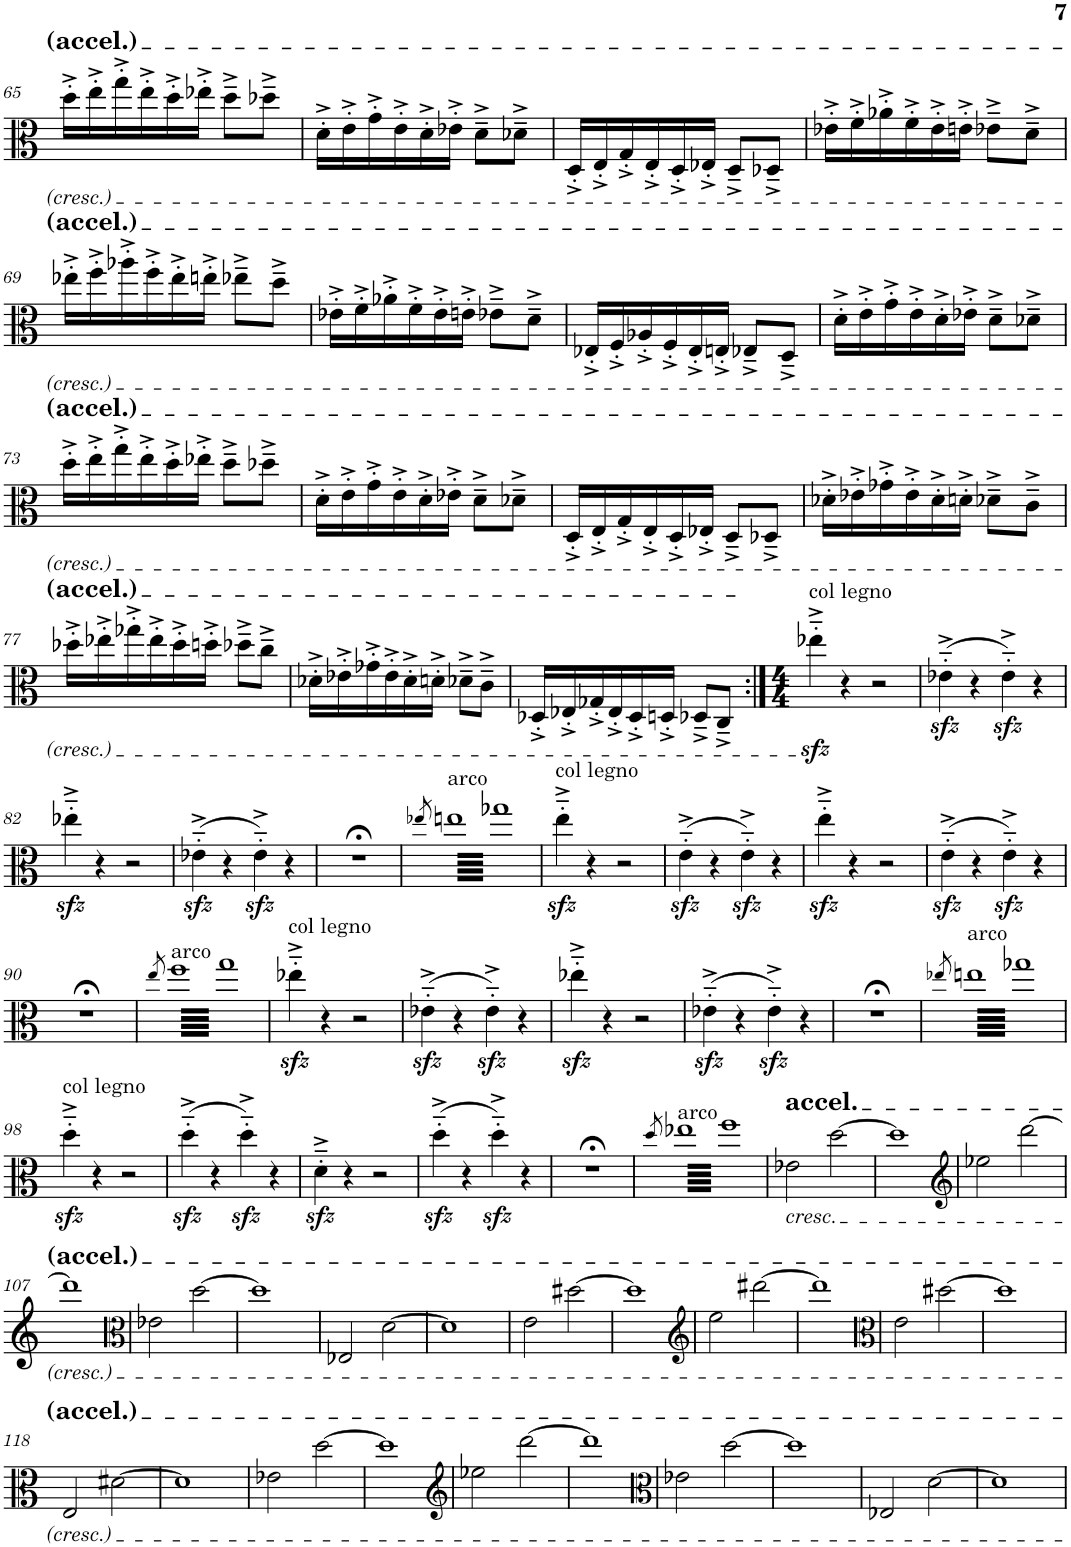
**kern
*part1
*staff1
*I"Viola
*I'Vla.
!!LO:PB:g=z
*clefC3
*k[]
*M5/8
=65
16dd'^\LL
16ee'^\
16gg'^\
16ee'^\
16dd'^\
16ee-X'^\JJ
8dd~^\L
8dd-X~^\J
=66
16d'^\LL
16e'^\
16g'^\
16e'^\
16d'^\
16e-X'^\JJ
8d~^\L
8d-X~^\J
=67
16D'^/LL
16E'^/
16G'^/
16E'^/
16D'^/
16E-X'^/JJ
8D~^/L
8D-X~^/J
=68
16e-X'^\LL
16f'^\
16a-X'^\
16f'^\
16e-'^\
16en'^\JJ
8e-X~^\L
8d~^\J
!!LO:LB:g=z
=69
16ee-X'^\LL
16ff'^\
16aa-X'^\
16ff'^\
16ee-'^\
16een'^\JJ
8ee-X~^\L
8dd~^\J
=70
16e-X'^\LL
16f'^\
16a-X'^\
16f'^\
16e-'^\
16en'^\JJ
8e-X~^\L
8d~^\J
=71
16E-X'^/LL
16F'^/
16A-X'^/
16F'^/
16E-'^/
16En'^/JJ
8E-X~^/L
8D~^/J
=72
16d'^\LL
16e'^\
16g'^\
16e'^\
16d'^\
16e-X'^\JJ
8d~^\L
8d-X~^\J
!!LO:LB:g=z
=73
16dd'^\LL
16ee'^\
16gg'^\
16ee'^\
16dd'^\
16ee-X'^\JJ
8dd~^\L
8dd-X~^\J
=74
16d'^\LL
16e'^\
16g'^\
16e'^\
16d'^\
16e-X'^\JJ
8d~^\L
8d-X~^\J
=75
16D'^/LL
16E'^/
16G'^/
16E'^/
16D'^/
16E-X'^/JJ
8D~^/L
8D-X~^/J
=76
16d-X'^\LL
16e-X'^\
16g-X'^\
16e-'^\
16d-'^\
16dn'^\JJ
8d-X~^\L
8c~^\J
!!LO:LB:g=z
=77
16dd-X'^\LL
16ee-X'^\
16gg-X'^\
16ee-'^\
16dd-'^\
16ddn'^\JJ
8dd-X~^\L
8cc~^\J
=78
16d-X'^\LL
16e-X'^\
16g-X'^\
16e-'^\
16d-'^\
16dn'^\JJ
8d-X~^\L
8c~^\J
=79
16D-X'^/LL
16E-X'^/
16G-X'^/
16E-'^/
16D-'^/
16Dn'^/JJ
8D-X~^/L
8C~^/J
=80:|!
*M4/4
!LO:TX:a:t=col legno
4ee-Xzz<'~^\
4r
2r
=81
(4e-Xzz<'~^\
4r
4e-zz<'~^\)
4r
!!LO:LB:g=z
=82
4ee-Xzz<'~^\
4r
2r
=83
(4e-Xzz<'~^\
4r
4e-zz<'~^\)
4r
=84
1r;<
=85
8qee-X/
!LO:TX:a:t=arco
*tremolo
128eenLLLLL
128gg-X
128een
128gg-X
128een
128gg-X
128een
128gg-X
128een
128gg-X
128een
128gg-X
128een
128gg-X
128een
128gg-X
128een
128gg-X
128een
128gg-X
128een
128gg-X
128een
128gg-X
128een
128gg-X
128een
128gg-X
128een
128gg-X
128een
128gg-X
128een
128gg-X
128een
128gg-X
128een
128gg-X
128een
128gg-X
128een
128gg-X
128een
128gg-X
128een
128gg-X
128een
128gg-X
128een
128gg-X
128een
128gg-X
128een
128gg-X
128een
128gg-X
128een
128gg-X
128een
128gg-X
128een
128gg-X
128een
128gg-X
128een
128gg-X
128een
128gg-X
128een
128gg-X
128een
128gg-X
128een
128gg-X
128een
128gg-X
128een
128gg-X
128een
128gg-X
128een
128gg-X
128een
128gg-X
128een
128gg-X
128een
128gg-X
128een
128gg-X
128een
128gg-X
128een
128gg-X
128een
128gg-X
128een
128gg-X
128een
128gg-X
128een
128gg-X
128een
128gg-X
128een
128gg-X
128een
128gg-X
128een
128gg-X
128een
128gg-X
128een
128gg-X
128een
128gg-X
128een
128gg-X
128een
128gg-X
128een
128gg-X
128een
128gg-X
128een
128gg-X
128een
128gg-XJJJJJ
*Xtremolo
=86
!LO:TX:a:t=col legno
4eezz<'~^\
.
.
.
.
.
.
.
.
.
.
.
.
.
.
.
.
.
.
.
.
.
.
.
.
.
.
.
.
.
.
.
4r
.
.
.
.
.
.
.
.
.
.
.
.
.
.
.
.
.
.
.
.
.
.
.
.
.
.
.
.
.
.
.
2r
=87
(4ezz<'~^\
4r
4ezz<'~^\)
4r
=88
4eezz<'~^\
4r
2r
=89
(4ezz<'~^\
4r
4ezz<'~^\)
4r
!!LO:LB:g=z
=90
1r;<
=91
8qee/
!LO:TX:a:t=arco
*tremolo
128ffLLLLL
128gg
128ff
128gg
128ff
128gg
128ff
128gg
128ff
128gg
128ff
128gg
128ff
128gg
128ff
128gg
128ff
128gg
128ff
128gg
128ff
128gg
128ff
128gg
128ff
128gg
128ff
128gg
128ff
128gg
128ff
128gg
128ff
128gg
128ff
128gg
128ff
128gg
128ff
128gg
128ff
128gg
128ff
128gg
128ff
128gg
128ff
128gg
128ff
128gg
128ff
128gg
128ff
128gg
128ff
128gg
128ff
128gg
128ff
128gg
128ff
128gg
128ff
128gg
128ff
128gg
128ff
128gg
128ff
128gg
128ff
128gg
128ff
128gg
128ff
128gg
128ff
128gg
128ff
128gg
128ff
128gg
128ff
128gg
128ff
128gg
128ff
128gg
128ff
128gg
128ff
128gg
128ff
128gg
128ff
128gg
128ff
128gg
128ff
128gg
128ff
128gg
128ff
128gg
128ff
128gg
128ff
128gg
128ff
128gg
128ff
128gg
128ff
128gg
128ff
128gg
128ff
128gg
128ff
128gg
128ff
128gg
128ff
128gg
128ff
128gg
128ff
128ggJJJJJ
*Xtremolo
=92
!LO:TX:a:t=col legno
4ee-Xzz<'~^\
.
.
.
.
.
.
.
.
.
.
.
.
.
.
.
.
.
.
.
.
.
.
.
.
.
.
.
.
.
.
.
4r
.
.
.
.
.
.
.
.
.
.
.
.
.
.
.
.
.
.
.
.
.
.
.
.
.
.
.
.
.
.
.
2r
=93
(4e-Xzz<'~^\
4r
4e-zz<'~^\)
4r
=94
4ee-Xzz<'~^\
4r
2r
=95
(4e-Xzz<'~^\
4r
4e-zz<'~^\)
4r
=96
1r;<
=97
8qee-X/
!LO:TX:a:t=arco
*tremolo
128eenLLLLL
128gg-X
128een
128gg-X
128een
128gg-X
128een
128gg-X
128een
128gg-X
128een
128gg-X
128een
128gg-X
128een
128gg-X
128een
128gg-X
128een
128gg-X
128een
128gg-X
128een
128gg-X
128een
128gg-X
128een
128gg-X
128een
128gg-X
128een
128gg-X
128een
128gg-X
128een
128gg-X
128een
128gg-X
128een
128gg-X
128een
128gg-X
128een
128gg-X
128een
128gg-X
128een
128gg-X
128een
128gg-X
128een
128gg-X
128een
128gg-X
128een
128gg-X
128een
128gg-X
128een
128gg-X
128een
128gg-X
128een
128gg-X
128een
128gg-X
128een
128gg-X
128een
128gg-X
128een
128gg-X
128een
128gg-X
128een
128gg-X
128een
128gg-X
128een
128gg-X
128een
128gg-X
128een
128gg-X
128een
128gg-X
128een
128gg-X
128een
128gg-X
128een
128gg-X
128een
128gg-X
128een
128gg-X
128een
128gg-X
128een
128gg-X
128een
128gg-X
128een
128gg-X
128een
128gg-X
128een
128gg-X
128een
128gg-X
128een
128gg-X
128een
128gg-X
128een
128gg-X
128een
128gg-X
128een
128gg-X
128een
128gg-X
128een
128gg-X
128een
128gg-X
128een
128gg-XJJJJJ
*Xtremolo
!!LO:LB:g=z
=98
!LO:TX:a:t=col legno
4ddzz<'~^\
.
.
.
.
.
.
.
.
.
.
.
.
.
.
.
.
.
.
.
.
.
.
.
.
.
.
.
.
.
.
.
4r
.
.
.
.
.
.
.
.
.
.
.
.
.
.
.
.
.
.
.
.
.
.
.
.
.
.
.
.
.
.
.
2r
=99
(4ddzz<'~^\
4r
4ddzz<'~^\)
4r
=100
4dzz<'~^\
4r
2r
=101
(4ddzz<'~^\
4r
4ddzz<'~^\)
4r
=102
1r;<
=103
8qdd/
!LO:TX:a:t=arco
*tremolo
128ee-XLLLLL
128ff
128ee-X
128ff
128ee-X
128ff
128ee-X
128ff
128ee-X
128ff
128ee-X
128ff
128ee-X
128ff
128ee-X
128ff
128ee-X
128ff
128ee-X
128ff
128ee-X
128ff
128ee-X
128ff
128ee-X
128ff
128ee-X
128ff
128ee-X
128ff
128ee-X
128ff
128ee-X
128ff
128ee-X
128ff
128ee-X
128ff
128ee-X
128ff
128ee-X
128ff
128ee-X
128ff
128ee-X
128ff
128ee-X
128ff
128ee-X
128ff
128ee-X
128ff
128ee-X
128ff
128ee-X
128ff
128ee-X
128ff
128ee-X
128ff
128ee-X
128ff
128ee-X
128ff
128ee-X
128ff
128ee-X
128ff
128ee-X
128ff
128ee-X
128ff
128ee-X
128ff
128ee-X
128ff
128ee-X
128ff
128ee-X
128ff
128ee-X
128ff
128ee-X
128ff
128ee-X
128ff
128ee-X
128ff
128ee-X
128ff
128ee-X
128ff
128ee-X
128ff
128ee-X
128ff
128ee-X
128ff
128ee-X
128ff
128ee-X
128ff
128ee-X
128ff
128ee-X
128ff
128ee-X
128ff
128ee-X
128ff
128ee-X
128ff
128ee-X
128ff
128ee-X
128ff
128ee-X
128ff
128ee-X
128ff
128ee-X
128ff
128ee-X
128ff
128ee-X
128ff
128ee-X
128ffJJJJJ
*Xtremolo
=104
!LO:TX:b:i:t=cresc.
!LO:TX:a:t=accel.
2e-X\
.
.
.
.
.
.
.
.
.
.
.
.
.
.
.
.
.
.
.
.
.
.
.
.
.
.
.
.
.
.
.
.
.
.
.
.
.
.
.
.
.
.
.
.
.
.
.
.
.
.
.
.
.
.
.
.
.
.
.
.
.
.
.
[2dd\
=105
1dd]
=106
*clefG2
2ee-X\
[2ddd\
!!LO:LB:g=z
=107
1ddd]
=108
*clefC3
2e-X\
[2dd\
=109
1dd]
=110
2E-X/
[2d\
=111
1d]
=112
2e\
[2dd#X\
=113
1dd#]
=114
*clefG2
2ee\
[2ddd#X\
=115
1ddd#]
=116
*clefC3
2e\
[2dd#X\
=117
1dd#]
!!LO:LB:g=z
=118
2E/
[2d#X\
=119
1d#]
=120
2e-X\
[2dd\
=121
1dd]
=122
*clefG2
2ee-X\
[2ddd\
=123
1ddd]
=124
*clefC3
2e-X\
[2dd\
=125
1dd]
=126
2E-X/
[2d\
=127
1d]
=
*-
